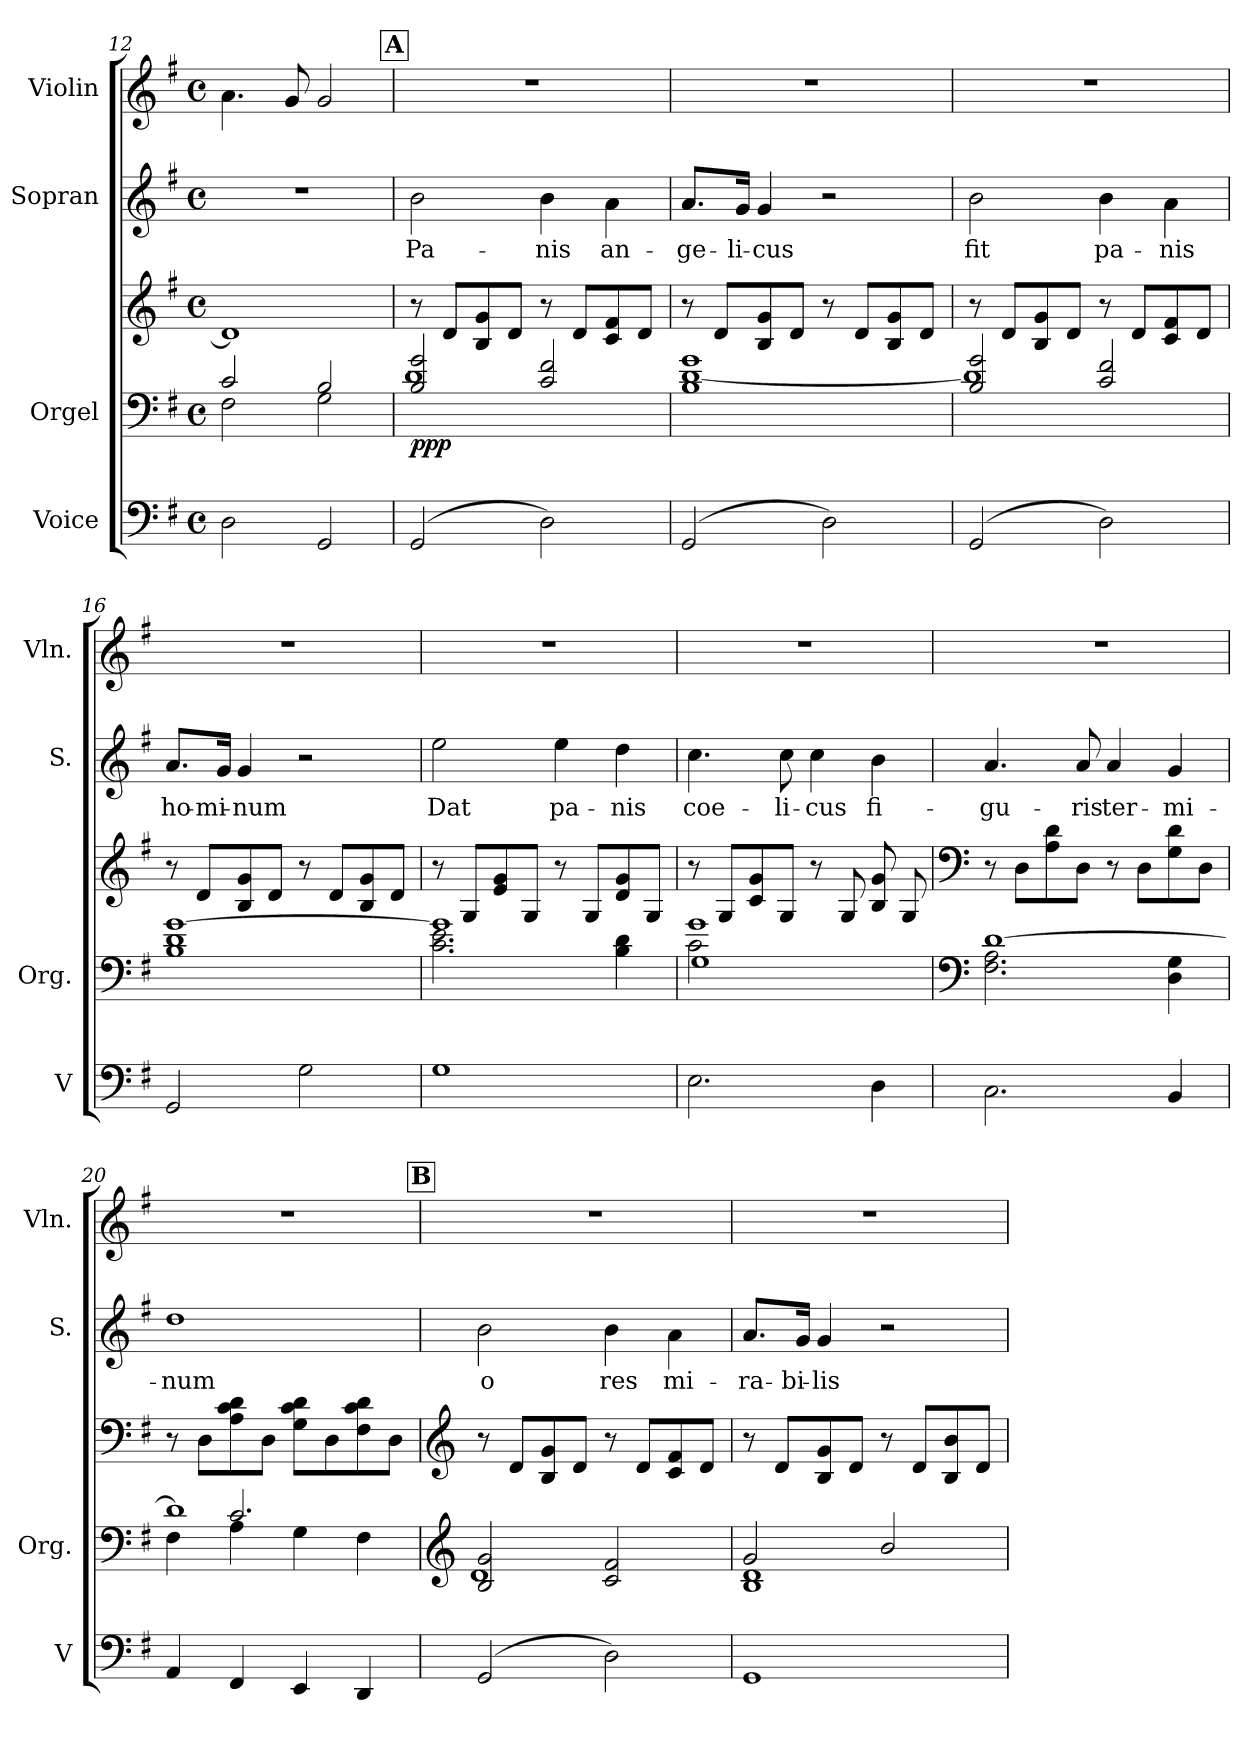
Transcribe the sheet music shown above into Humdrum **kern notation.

**kern	**kern	**kern	**dynam	**kern	**text	**kern
*part4	*part3	*part3	*part3	*part2	*part2	*part1
*staff5	*staff4	*staff3	*staff3/4	*staff2	*staff2	*staff1
*I"Voice	*I"Orgel	*	*	*I"Sopran	*	*I"Violin
*I'V	*I'Org.	*	*	*I'S.	*	*I'Vln.
*clefF4	*clefF4	*clefG2	*	*clefG2	*	*clefG2
*k[f#]	*k[f#]	*k[f#]	*	*k[f#]	*	*k[f#]
*M4/4	*M4/4	*M4/4	*	*M4/4	*	*M4/4
*met(c)	*met(c)	*met(c)	*	*met(c)	*	*met(c)
=12	=12	=12	=12	=12	=12	=12
*	*^	*	*	*	*	*
2D\	2c/	2F#\	1d]	.	1r	.	4.a\
.	.	.	.	.	.	.	8g/
2GG/	2B/	2G\	.	.	.	.	2g/
!!LO:LB:g=z
!!LO:REH:place=s1:a:B:fs=14:t=A
=13	=13	=13	=13	=13	=13	=13	=13
!	!	!	!	!LO:DY:b=2	!	!LO:LY:b	!
!	!	!	!	!LO:DY:n=1:b	!	!	!
(>2GG/	2B/ 2g/	1d	8r	pp p	2b\	Pa-	1r
.	.	.	8d/L	.	.	.	.
.	.	.	8B/ 8g/	.	.	.	.
.	.	.	8d/J	.	.	.	.
!	!	!	!	!	!	!LO:LY:b	!
2D\)	2c/ 2f#/	.	8r	.	4b\	-nis	.
.	.	.	8d/L	.	.	.	.
!	!	!	!	!	!	!LO:LY:b	!
.	.	.	8c/ 8f#/	.	4a\	an-	.
.	.	.	8d/J	.	.	.	.
=14	=14	=14	=14	=14	=14	=14	=14
!	!	!	!	!	!	!LO:LY:b	!
(>2GG/	1g	1B [<1d	8r	.	8.a/L	-ge-	1r
.	.	.	8d/L	.	.	.	.
!	!	!	!	!	!	!LO:LY:b	!
.	.	.	.	.	16g/Jk	-li-	.
!	!	!	!	!	!	!LO:LY:b	!
.	.	.	8B/ 8g/	.	4g/	-cus	.
.	.	.	8d/J	.	.	.	.
2D\)	.	.	8r	.	2r	.	.
.	.	.	8d/L	.	.	.	.
.	.	.	8B/ 8g/	.	.	.	.
.	.	.	8d/J	.	.	.	.
=15	=15	=15	=15	=15	=15	=15	=15
!	!	!	!	!	!	!LO:LY:b	!
(>2GG/	2B/ 2g/	1d]	8r	.	2b\	fit	1r
.	.	.	8d/L	.	.	.	.
.	.	.	8B/ 8g/	.	.	.	.
.	.	.	8d/J	.	.	.	.
!	!	!	!	!	!	!LO:LY:b	!
2D\)	2c/ 2f#/	.	8r	.	4b\	pa-	.
.	.	.	8d/L	.	.	.	.
!	!	!	!	!	!	!LO:LY:b	!
.	.	.	8c/ 8f#/	.	4a\	-nis	.
.	.	.	8d/J	.	.	.	.
=16	=16	=16	=16	=16	=16	=16	=16
!	!	!	!	!	!	!LO:LY:b	!
2GG/	[>1g	1B 1d	8r	.	8.a/L	ho-	1r
.	.	.	8d/L	.	.	.	.
!	!	!	!	!	!	!LO:LY:b	!
.	.	.	.	.	16g/Jk	-mi-	.
!	!	!	!	!	!	!LO:LY:b	!
.	.	.	8B/ 8g/	.	4g/	-num	.
.	.	.	8d/J	.	.	.	.
2G\	.	.	8r	.	2r	.	.
.	.	.	8d/L	.	.	.	.
.	.	.	8B/ 8g/	.	.	.	.
.	.	.	8d/J	.	.	.	.
!!LO:PB:g=z
=17	=17	=17	=17	=17	=17	=17	=17
!	!	!	!	!	!	!LO:LY:b	!
1G	1g]	2.c\ 2.e\	8r	.	2ee\	Dat	1r
.	.	.	8G/L	.	.	.	.
.	.	.	8e/ 8g/	.	.	.	.
.	.	.	8G/J	.	.	.	.
!	!	!	!	!	!	!LO:LY:b	!
.	.	.	8r	.	4ee\	pa-	.
.	.	.	8G/L	.	.	.	.
!	!	!	!	!	!	!LO:LY:b	!
.	.	4B\ 4d\	8d/ 8g/	.	4dd\	-nis	.
.	.	.	8G/J	.	.	.	.
=18	=18	=18	=18	=18	=18	=18	=18
*	*	*^	*	*	*	*	*
!	!	!	!	!	!	!	!LO:LY:b	!
2.E\	1g	2c\	1G	8r	.	4.cc\	coe-	1r
.	.	.	.	8G/L	.	.	.	.
.	.	.	.	8c/ 8g/	.	.	.	.
!	!	!	!	!	!	!	!LO:LY:b	!
.	.	.	.	8G/J	.	8cc\	-li-	.
!	!	!	!	!	!	!	!LO:LY:b	!
.	.	2ryy	.	8r	.	4cc\	-cus	.
.	.	.	.	8G/	.	.	.	.
!	!	!	!	!	!	!	!LO:LY:b	!
4D\	.	.	.	8B/ 8g/	.	4b\	fi-	.
.	.	.	.	8G/	.	.	.	.
*	*v	*v	*v	*	*	*	*	*
=19	=19	=19	=19	=19	=19	=19
*	*clefF4	*clefF4	*	*	*	*
*	*^	*	*	*	*	*
!	!	!	!	!	!	!LO:LY:b	!
2.C\	[>1d	2.F#\ 2.A\	8r	.	4.a/	-gu-	1r
.	.	.	8D\L	.	.	.	.
.	.	.	8A\ 8d\	.	.	.	.
!	!	!	!	!	!	!LO:LY:b	!
.	.	.	8D\J	.	8a/	-ris	.
!	!	!	!	!	!	!LO:LY:b	!
.	.	.	8r	.	4a/	ter-	.
.	.	.	8D\L	.	.	.	.
!	!	!	!	!	!	!LO:LY:b	!
4BB/	.	4D\ 4G\	8G\ 8d\	.	4g/	-mi-	.
.	.	.	8D\J	.	.	.	.
=20	=20	=20	=20	=20	=20	=20	=20
*	*	*^	*	*	*	*	*
!	!	!	!	!	!	!	!LO:LY:b	!
4AA/	1d]	4F#\	4ryy	8r	.	1dd	-num	1r
.	.	.	.	8D\L	.	.	.	.
4FF#/	.	4A\	2.c/	8A\ 8c\ 8d\	.	.	.	.
.	.	.	.	8D\J	.	.	.	.
4EE/	.	4G\	.	8G\ 8c\ 8d\L	.	.	.	.
.	.	.	.	8D\	.	.	.	.
4DD/	.	4F#\	.	8F#\ 8c\ 8d\	.	.	.	.
.	.	.	.	8D\J	.	.	.	.
*	*v	*v	*v	*	*	*	*	*
!!LO:REH:place=s1:a:B:fs=14:t=B
=21	=21	=21	=21	=21	=21	=21
*	*clefG2	*clefG2	*	*	*	*
*	*^	*	*	*	*	*
!	!	!	!	!	!	!LO:LY:b	!
(>2GG/	2B/ 2g/	1d	8r	.	2b\	o	1r
.	.	.	8d/L	.	.	.	.
.	.	.	8B/ 8g/	.	.	.	.
.	.	.	8d/J	.	.	.	.
!	!	!	!	!	!	!LO:LY:b	!
2D\)	2c/ 2f#/	.	8r	.	4b\	res	.
.	.	.	8d/L	.	.	.	.
!	!	!	!	!	!	!LO:LY:b	!
.	.	.	8c/ 8f#/	.	4a\	mi-	.
.	.	.	8d/J	.	.	.	.
!!LO:LB:g=z
=22	=22	=22	=22	=22	=22	=22	=22
!	!	!	!	!	!	!LO:LY:b	!
1GG	2g/	1B 1d	8r	.	8.a/L	-ra-	1r
.	.	.	8d/L	.	.	.	.
!	!	!	!	!	!	!LO:LY:b	!
.	.	.	.	.	16g/Jk	-bi-	.
!	!	!	!	!	!	!LO:LY:b	!
.	.	.	8B/ 8g/	.	4g/	-lis	.
.	.	.	8d/J	.	.	.	.
.	2b/	.	8r	.	2r	.	.
.	.	.	8d/L	.	.	.	.
.	.	.	8B/ 8b/	.	.	.	.
.	.	.	8d/J	.	.	.	.
*	*v	*v	*	*	*	*	*
=	=	=	=	=	=	=
*-	*-	*-	*-	*-	*-	*-
